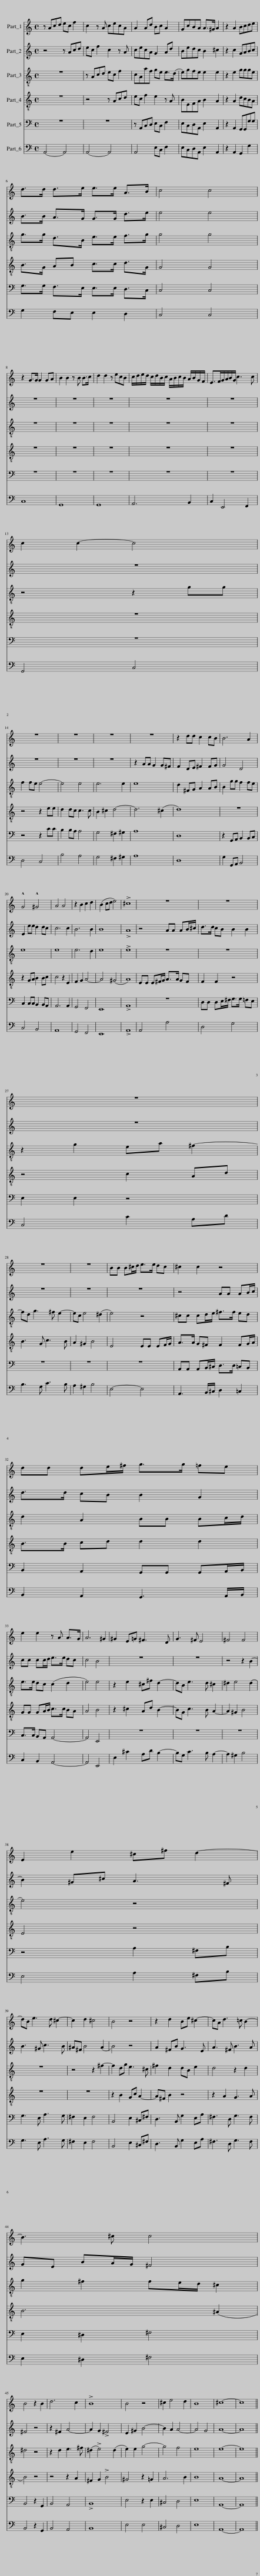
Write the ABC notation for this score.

X:1
%%score 1 2 3 4 5 6
L:1/8
M:4/4
I:linebreak $
K:C
V:1 treble
V:2 treble
V:3 treble-8
V:4 treble-8
V:5 bass
V:6 bass
V:1
 z Acd ec f2 | c2 z A cecA | A2 Ad Bc A2 | GcBA A>^G A2 | z2 A2 Bcde |$ %5
 d>d d>e e>e A>B | c4 c4 |$ z2 G>G G2 GA | B2 B2 z B B>c | d2 d2 z ecB | %10
 c/d/e/d/ c/d/B/c/ A/B/c/B/ A/B/G/F/ | E>FG/A/B/G/ c3 c |$ c2 c2- c4 |$ z8 | z8 | %15
 z8 | z8 | z2 dd c2 cB | B6 A2 |$ !^!G4 !^!^G4 | %20
 A4 A4 | z2 B2 c2 d2 | (B2 cd e4) | !>!^c8 | z8 | %25
 z8 |$ z8 |$ z8 | z8 | BB B^c/d/ e>e dc | %30
 ^c2 c2 z4 |$ dd de/^f/ g>g =fe |$ e2 e2 z A A>G | A6 ^G2 | ^G2 E=G ^F3 D | %35
 G3 ^F E4 | ^F4 F4 |$ E2 e2 ^c^f d2- |$ dB e3 d ^c2- | c2 d2 ^c4 | %40
 B4 z4 | z2 d2 Be ^c2- | cA d3 =c B2- |$ B3 ^c c4 |$ B4 z2 B2 | %45
 d6 c2 | !>!B8 | B4 z4 | ^c2 e4 d2 | B8 | %50
 ^c8- | c8 || %52
V:2
 z4 z Acd | ec f2 c2 z A | cecA G2 Ad | Bedc B2 ^c2 | z2 c2 GABc |$ %5
 B>B A>G G>G d>e | e4 e4 |$ z8 | z8 | z8 | %10
 z8 | z8 |$ z8 |$ z8 | z8 | %15
 z8 | z2 AA G2 G^F | F2 DE ^F2 FG | G4 D4 |$ E2 ee d2 dc | %20
 c6 c2 | B6 B2 | B8 | !>!A8 | z4 AA AB/^c/ | %25
 d>d cB B2 B2 |$ z8 |$ z8 | z8 | z8 | %30
 z4 AA AB/c/ |$ d>d cB B2 G2 |$ cc cc/d/ e>e dc | c4 B4 | z8 | %35
 z8 | z4 z2 B2- |$ B2 ^G^c A3 ^F |$ B3 ^G c3 B | ^A^F B4 (A2 | %40
 B4) z4 | A2 ^FB G3 E | A3 ^F B3 A |$ GE BA/G/ ^F4 |$ ^F4 z4 | %45
 z2 ^F2 A4- | A2 G2 !>!^F4 | E2 ^G2 B4- | B2 A2 A4- | A4 G4 | %50
 A8- | A8 || %52
V:3
 z8 | z Acd ec f2 | cAaf ge e>(d | e)gfe e2 e2 | z2 e2 ggge |$ %5
 g>g d>B e>e f>g | g4 g4 |$ z8 | z8 | z8 | %10
 z8 | z8 |$ z4 z2 gg |$ f2 fe e4- | e4 e4 | %15
 e6 e2 | e8 | d2 ^FG A2 AB | B2 gg f2 fe |$ e8 | %20
 e8 | e6 d2 | e8 | !>!e8 | z8 | %25
 z8 |$ z2 g2 ea ^f2- |$ fd g3 ^f e2- | ec e4 (^d2 | e4) z4 | %30
 ^cc cd/e/ ^f>f ed |$ d2 A2 BB Bc/d/ |$ e>e dc (c2 d2 | e4) e4 | z2 e2 ^c^f d2- | %35
 dB e3 d ^c2 | ^d2 e4 (d2 |$ e4) z4 |$ z8 | z4 z2 ^f2- | %40
 f2 dg e3 ^c | ^f2 d2 dB e2 | d4 z2 d2 |$ g2 ^f2 fe/d/ ^c2 |$ ^d4 z4 | %45
 z2 d2 e3 ^f | (^d2 !>!e4) (d2 | e2) e2 g4- | g4 f4 | e8 | %50
 e8- | e8 || %52
V:4
 z8 | z4 z Acd | ec f2 e2 z A | BEFA B2 A2 | z2 A2 dcBA |$ %5
 B>G AB c>c d>G | G4 G4 |$ z8 | z8 | z8 | %10
 z8 | z8 |$ z8 |$ z4 z2 ee | d2 dc c3 c | %15
 B2 ^c2 d4- | d6 (^c2 | d8) | z8 |$ z2 GA B2 Bc | %20
 c4 z2 E2 | F2 G2 A4- | A4 (^G4 | A8) | EE E^F/G/ A>A GF | %25
 F2 F2 z4 |$ z4 c2 Ad |$ B3 G c3 B | A2 ^G2 B4 | E4 EE EF/G/ | %30
 A>A G^F F2 FG/A/ |$ B>B cd d2 d2 |$ GG GA/B/ c>c BA | A4 B4 | z2 ^c2 Ad B2- | %35
 BG c3 B A2- | A2 ^G2 B4 |$ E4 z4 |$ z8 | z8 | %40
 z2 B2 Gc A2- | A^F B2 z4 | z2 A2 G3 A |$ B6 (^A2 |$ B4) z4 | %45
 z4 z2 A2 | ^F2 G2 !>!B4 | ^G4 z2 =G2 | A6 B2 | B8 | %50
 A8- | A8 || %52
V:5
 z8 | z8 | z A,,C,D, E,C, F,2 | E,C,D,A,, E,2 A,,2 | z2 A,,2 G,,G,,G,G, |$ %5
 G,>G, F,>E, E,>E, D,>C, | C,4 C,4 |$ z8 | z8 | z8 | %10
 z8 | z8 |$ z8 |$ z4 z2 CC | B,2 B,A, A,4 | %15
 G,4 ^F,2 ^G,2 | A,8 | D,8 | z2 G,,A,, B,,2 B,,C, |$ C,2 C,C, B,,2 B,,A,, | %20
 A,,6 A,,2 | G,,4 F,,4 | E,,8 | !>!A,,8 | z8 | %25
 D,D, D,E,/^F,/ G,>G, =F,E, |$ E,2 E,2 z4 |$ z8 | z8 | z8 | %30
 A,,A,, A,,B,,/^C,/ D,>D, =C,B,, |$ B,,2 A,,2 G,,G,, G,,A,,/B,,/ |$ C,>C, B,,A,, A,,4- | A,,4 E,,4 | z8 | %35
 z8 | z8 |$ z4 A,2 ^F,B, |$ G,3 E, A,3 G, | ^F,2 E,2 F,4 | %40
 B,,4 E,2 ^C,^F, | D,3 B,, G,2 E,A, | ^F,3 D, G,3 F, |$ E,2 ^D,2 ^F,4 |$ B,,4 z2 G,,2 | %45
 B,,4 A,,4 | !>!B,,8 | E,4 z2 E,2 | ^C,4 D,4 | E,8 | %50
 A,,8- | A,,8 || %52
V:6
 A,,4- A,,4 | A,,4- A,,4 | A,,4 E,C, F,2 | E,C,D,A,, E,2 A,,2 | z2 A,,2 G,,2 G,2 |$ %5
 G,2 F,E, E,2 D,2 | C,4 C,4 |$ C,8 | G,,8 | G,,8 | %10
 A,,6 B,,2 | C,2 E,,4 F,,2 |$ G,,4 C,4 |$ D,4 C,4 | B,4 A,4 | %15
 G,4 ^F,2 ^G,2 | A,8 | D,8 | G,2 G,,A,, B,,4 |$ C,4 B,,4 | %20
 A,,8 | G,,4 F,,4 | E,,8 | !>!A,,8 | A,,4 A,4 | %25
 D,4 G,4 |$ C,4 C2 A,D |$ B,3 G, C3 B, | A,2 ^G,2 B,4 | E,4- E,4 | %30
 A,,3 B,,/^C,/ D,2 =C,2 |$ B,,2 A,,2 G,,3 A,,/B,,/ |$ C,2 B,,2 A,,4- | A,,4 E,,4 | E,2 ^C2 A,D B,2- | %35
 B,G, C3 B, A,2- | A,2 ^G,2 B,4 |$ E,4 A,2 ^F,B, |$ G,3 E, A,3 G, | ^F,2 E,2 F,4 | %40
 B,,4 E,2 ^C,^F, | D,3 B,, G,2 E,A, | ^F,3 D, G,3 F, |$ E,2 ^D,2 ^F,4 |$ B,,4 z2 G,,2 | %45
 B,,4 A,,4 | B,,8 | E,4 E,4 | ^C,4 D,4 | E,8 | %50
 A,,8- | A,,8 || %52
